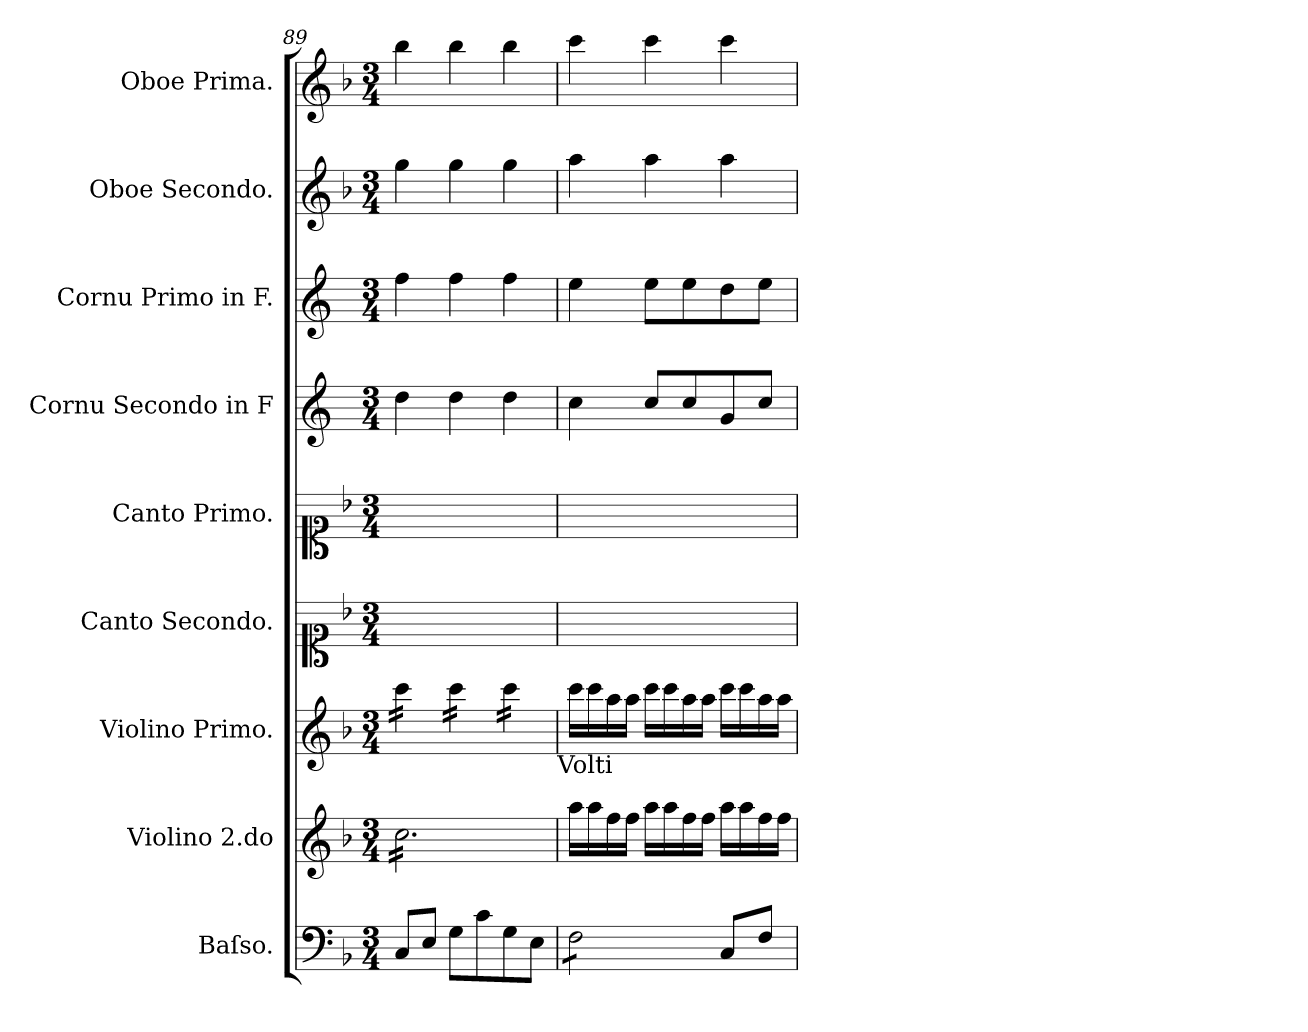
**kern	**kern	**kern	**kern	**kern	**kern	**kern	**kern	**kern
*part9	*part8	*part7	*part6	*part5	*part4	*part3	*part2	*part1
*staff9	*staff8	*staff7	*staff6	*staff5	*staff4	*staff3	*staff2	*staff1
*I"Baſso.	*I"Violino 2.do	*I"Violino Primo.	*I"Canto Secondo.	*I"Canto Primo.	*I"Cornu Secondo in F	*I"Cornu Primo in F.	*I"Oboe Secondo.	*I"Oboe Prima.
*I'B	*	*I'Vn I	*	*	*	*I'Cor I in F	*	*I'Ob I
*clefF4	*clefG2	*clefG2	*clefC1	*clefC1	*clefG2	*clefG2	*clefG2	*clefG2
*	*	*	*	*	*ITrd4c7	*ITrd4c7	*	*
*k[b-]	*k[b-]	*k[b-]	*k[b-]	*k[b-]	*k[b-]	*k[b-]	*k[b-]	*k[b-]
*F:	*F:	*F:	*F:	*F:	*	*	*F:	*F:
*M3/4	*M3/4	*M3/4	*M3/4	*M3/4	*M3/4	*M3/4	*M3/4	*M3/4
=89	=89	=89	=89	=89	=89	=89	=89	=89
!	!LO:TX:a:color=crimson:t=⚠	!	!	!	!	!	!	!
*	*tremolo	*	*	*	*	*	*	*
*	*	*tremolo	*	*	*	*	*	*
8C/L	16cc\LL	16ccc\LL	2.ryy	2.ryy	4g\	4b-\	4gg\	4bb-\
.	16cc\	16ccc\	.	.	.	.	.	.
8E/J	16cc\	16ccc\	.	.	.	.	.	.
.	16cc\	16ccc\JJ	.	.	.	.	.	.
8G\L	16cc\	16ccc\LL	.	.	4g\	4b-\	4gg\	4bb-\
.	16cc\	16ccc\	.	.	.	.	.	.
8c\	16cc\	16ccc\	.	.	.	.	.	.
.	16cc\	16ccc\JJ	.	.	.	.	.	.
8G\	16cc\	16ccc\LL	.	.	4g\	4b-\	4gg\	4bb-\
.	16cc\	16ccc\	.	.	.	.	.	.
8E\J	16cc\	16ccc\	.	.	.	.	.	.
.	16cc\JJ	16ccc\JJ	.	.	.	.	.	.
*	*	*Xtremolo	*	*	*	*	*	*
*	*Xtremolo	*	*	*	*	*	*	*
!	!	!LO:TX:b:t=Volti	!	!	!	!	!	!
=90	=90	=90	=90	=90	=90	=90	=90	=90
*tremolo	*	*	*	*	*	*	*	*
8F\L	16aa\LL	16ccc\LL	2.ryy	2.ryy	4f\	4a\	4aa\	4ccc\
.	16aa\	16ccc\	.	.	.	.	.	.
8F\	16ff\	16aa\	.	.	.	.	.	.
.	16ff\JJ	16aa\JJ	.	.	.	.	.	.
8F\	16aa\LL	16ccc\LL	.	.	8f/L	8a\L	4aa\	4ccc\
.	16aa\	16ccc\	.	.	.	.	.	.
8F\J	16ff\	16aa\	.	.	8f/	8a\	.	.
*Xtremolo	*	*	*	*	*	*	*	*
.	16ff\JJ	16aa\JJ	.	.	.	.	.	.
8C/L	16aa\LL	16ccc\LL	.	.	8c/	8g\	4aa\	4ccc\
.	16aa\	16ccc\	.	.	.	.	.	.
8F/J	16ff\	16aa\	.	.	8f/J	8a\J	.	.
.	16ff\JJ	16aa\JJ	.	.	.	.	.	.
=	=	=	=	=	=	=	=	=
*-	*-	*-	*-	*-	*-	*-	*-	*-
